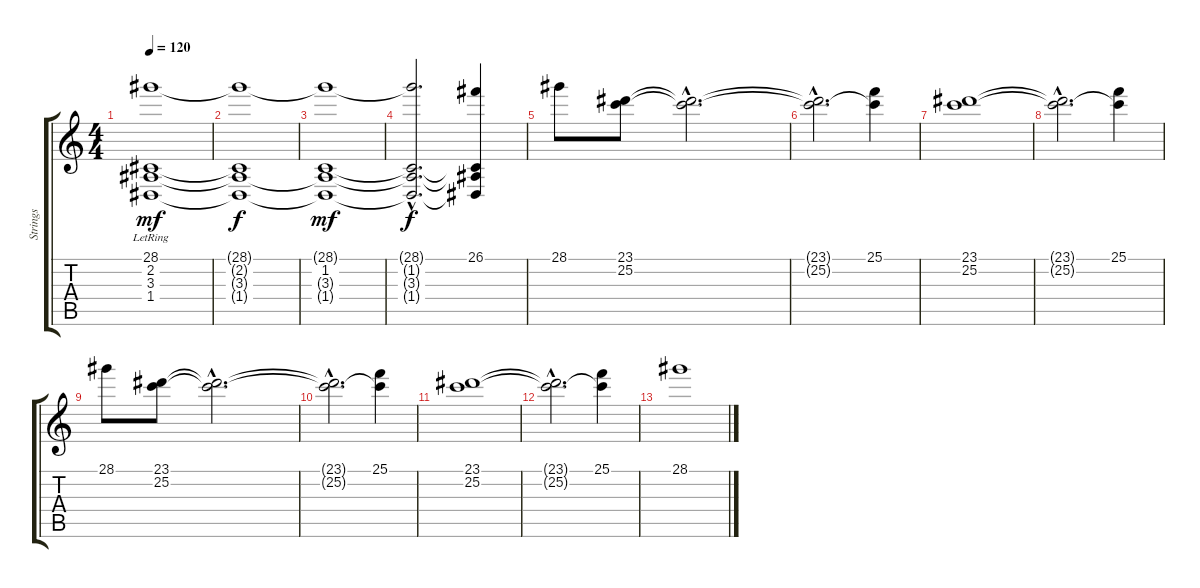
\track ("Strings" "Strings") {instrument synthstrings1}
\staff {score tabs}
\tuning (E4 B3 G3 D3 A2 E2) {hide}
\ts (4 4)
\tempo 120
\clef g2
\ks c
(28.1{lr} 2.2 3.3 1.4).1{dy mf} |
(28.1{t} 2.2{t} 3.3{t} 1.4{t}).1{dy f} |
(28.1{t} 1.2 3.3{t} 1.4{t}).1{dy mf} |
(28.1{hac t} 1.2{hac t} 3.3{hac t} 1.4{hac t}).2{d dy f} (26.1 1.2{t} 3.3{t} 1.4{t}).4 |
28.1.8{instrument orchestrahit} (23.1 25.2).8{volume 5 instrument synthstrings1} (23.1{hac t} 25.2{hac t}).2{d} |
(23.1{hac t} 25.2{hac t}).2{d} (25.1 25.2{t}).4 |
(23.1 25.2).1{volume 5 instrument synthstrings1} |
(23.1{hac t} 25.2{hac t}).2{d} (25.1 25.2{t}).4 |
28.1.8{instrument orchestrahit} (23.1 25.2).8{volume 5 instrument synthstrings1} (23.1{hac t} 25.2{hac t}).2{d} |
(23.1{hac t} 25.2{hac t}).2{d} (25.1 25.2{t}).4 |
(23.1 25.2).1{volume 5 instrument synthstrings1} |
(23.1{hac t} 25.2{hac t}).2{d} (25.1 25.2{t}).4 |
28.1.1{instrument orchestrahit}
